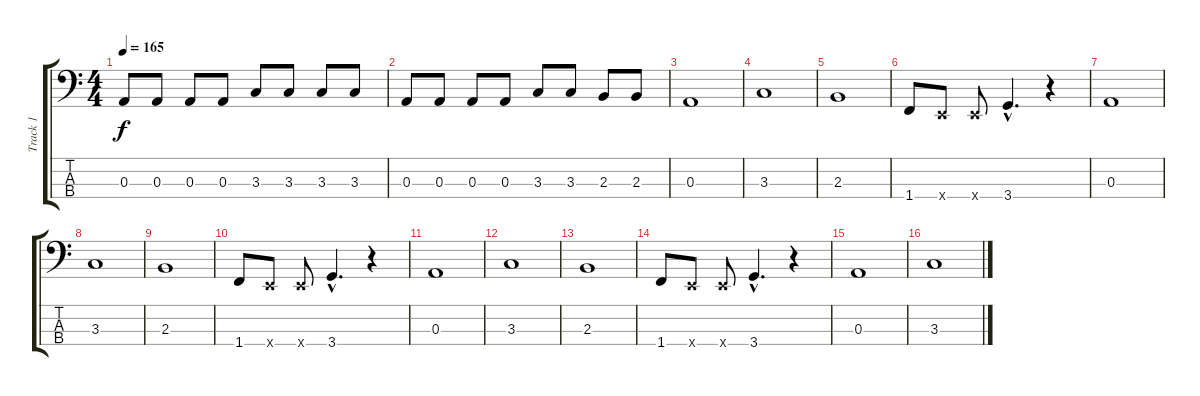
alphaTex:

\track ("Track 1" "Track 1") {instrument electricbasspick}
\staff {score tabs}
\tuning (G2 D2 A1 E1) {hide}
\ts (4 4)
\tempo 165
\clef f4
\ks c
0.3.8{dy f} 0.3.8 0.3.8 0.3.8 3.3.8 3.3.8 3.3.8 3.3.8 |
0.3.8 0.3.8 0.3.8 0.3.8 3.3.8 3.3.8 2.3.8 2.3.8 |
0.3.1 |
3.3.1 |
2.3.1 |
1.4.8 0.4{x}.8 0.4{x}.8 3.4{hac}.4{d} r.4 |
0.3.1 |
3.3.1 |
2.3.1 |
1.4.8 0.4{x}.8 0.4{x}.8 3.4{hac}.4{d} r.4 |
0.3.1 |
3.3.1 |
2.3.1 |
1.4.8 0.4{x}.8 0.4{x}.8 3.4{hac}.4{d} r.4 |
0.3.1 |
3.3.1
